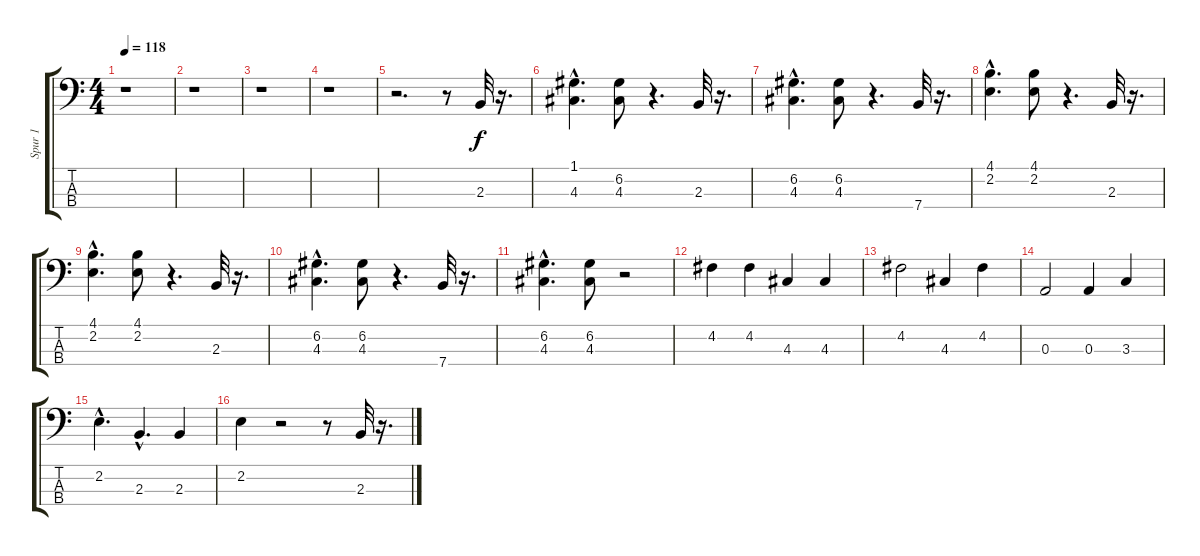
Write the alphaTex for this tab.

\track ("Spur 1" "Spur 1") {instrument electricbassfinger}
\staff {score tabs}
\tuning (G2 D2 A1 E1) {hide}
\ts (4 4)
\tempo 118
\clef f4
\ks c
r.1{dy f instrument electricbassfinger} |
r.1 |
r.1 |
r.1 |
r.2{d} r.8 2.3.32 r.16{d} |
(1.1{hac} 4.3{hac}).4{d} (6.2 4.3).8 r.4{d} 2.3.32 r.16{d} |
(6.2{hac} 4.3{hac}).4{d} (6.2 4.3).8 r.4{d} 7.4.32 r.16{d} |
(4.1{hac} 2.2{hac}).4{d} (4.1 2.2).8 r.4{d} 2.3.32 r.16{d} |
(4.1{hac} 2.2{hac}).4{d} (4.1 2.2).8 r.4{d} 2.3.32 r.16{d} |
(6.2{hac} 4.3{hac}).4{d} (6.2 4.3).8 r.4{d} 7.4.32 r.16{d} |
(6.2{hac} 4.3{hac}).4{d} (6.2 4.3).8 r.2 |
4.2.4 4.2.4 4.3.4 4.3.4 |
4.2.2 4.3.4 4.2.4 |
0.3.2 0.3.4 3.3.4 |
2.2{hac}.4{d} 2.3{hac}.4{d} 2.3.4 |
2.2.4 r.2 r.8 2.3.32 r.16{d}
